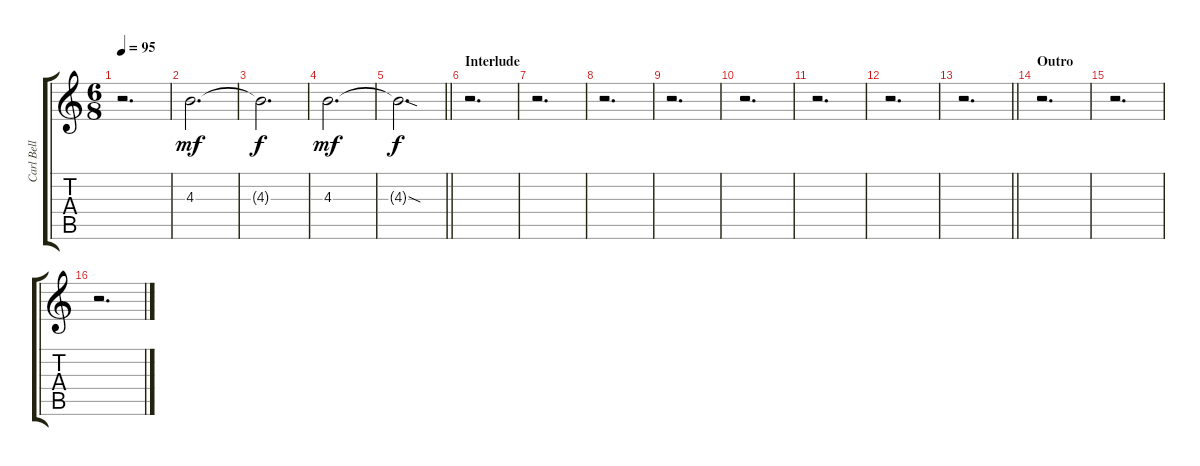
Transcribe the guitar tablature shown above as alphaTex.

\track ("Carl Bell (Lead Guitar)" "Carl Bell ") {instrument distortionguitar}
\staff {score tabs}
\tuning (E4 B3 G3 D3 A2 D2) {hide}
\ts (6 8)
\tempo 95
\clef g2
\ks c
r.2{d dy f} |
4.3.2{d dy mf} |
4.3{t}.2{d dy f} |
4.3.2{d dy mf} |
\barLineRight lightlight
4.3{sod t}.2{d dy f} |
\section ("" "Interlude")
r.2{d} |
r.2{d} |
r.2{d} |
r.2{d} |
r.2{d} |
r.2{d} |
r.2{d} |
\barLineRight lightlight
r.2{d} |
\section ("" "Outro")
r.2{d} |
r.2{d} |
r.2{d}
